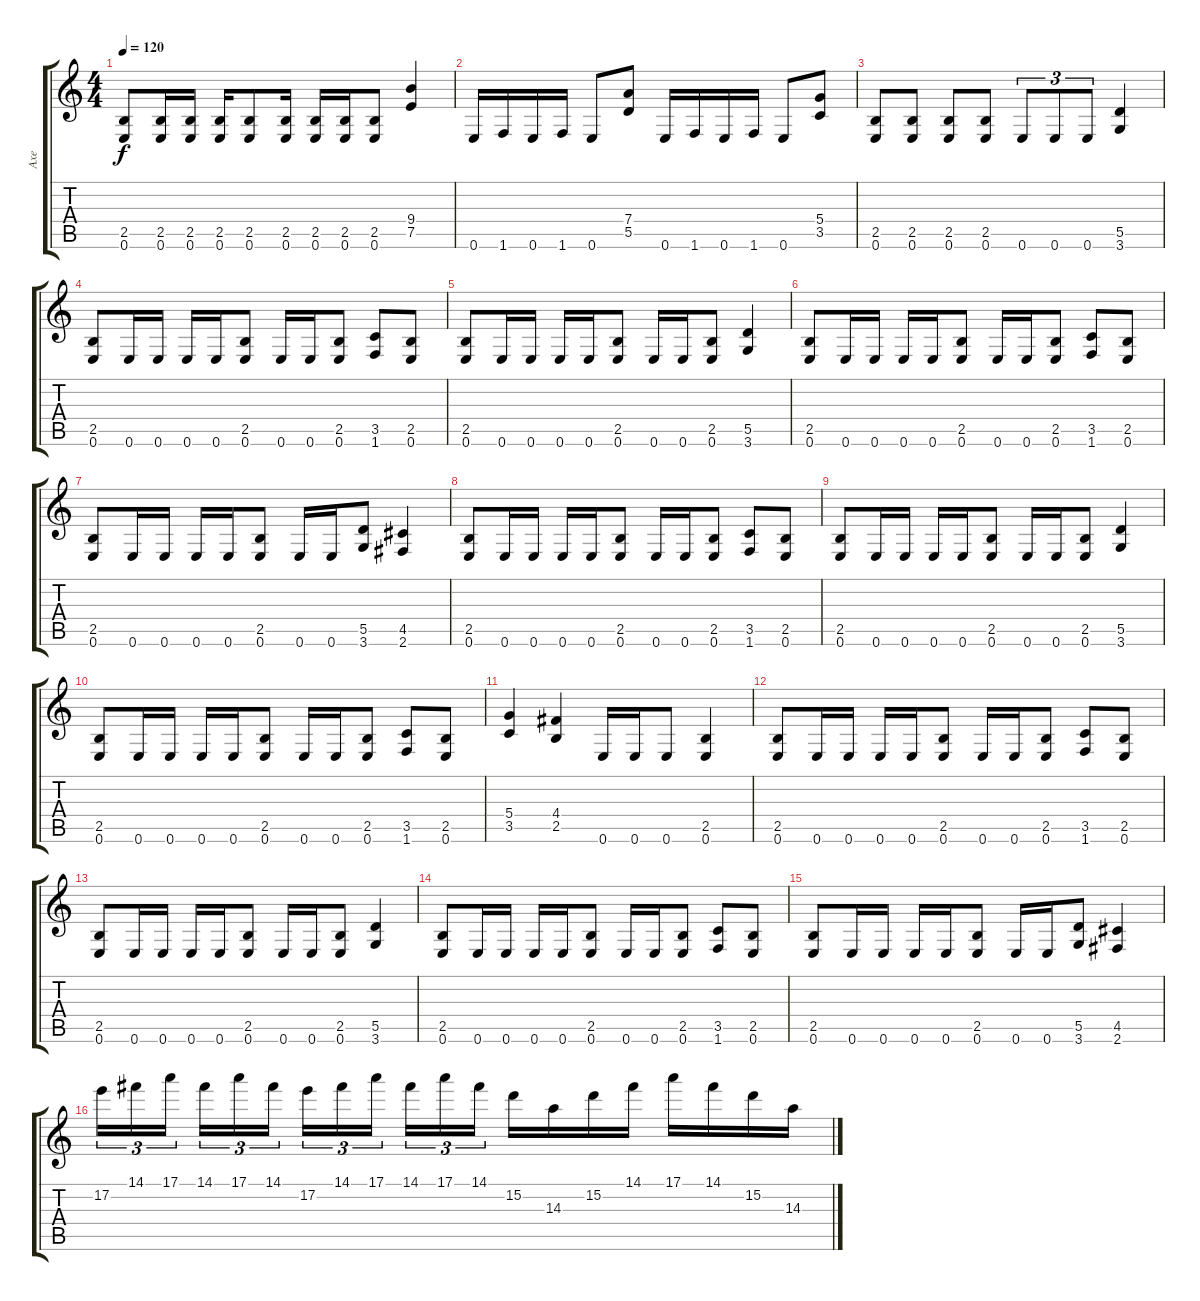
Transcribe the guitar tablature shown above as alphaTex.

\track ("Axe" "Axe") {instrument distortionguitar}
\staff {score tabs}
\tuning (E4 B3 G3 D3 A2 E2) {hide}
\ts (4 4)
\tempo 120
\clef g2
\ks c
(2.5 0.6).8{dy f} (2.5 0.6).16 (2.5 0.6).16 (2.5 0.6).16 (2.5 0.6).8 (2.5 0.6).16 (2.5 0.6).16 (2.5 0.6).16 (2.5 0.6).8 (9.4 7.5).4 |
0.6.16 1.6.16 0.6.16 1.6.16 0.6.8 (7.4 5.5).8 0.6.16 1.6.16 0.6.16 1.6.16 0.6.8 (5.4 3.5).8 |
(2.5 0.6).8 (2.5 0.6).8 (2.5 0.6).8 (2.5 0.6).8 0.6.8{tu (3 2)} 0.6.8{tu (3 2)} 0.6.8{tu (3 2)} (5.5 3.6).4 |
(2.5 0.6).8 0.6.16 0.6.16 0.6.16 0.6.16 (2.5 0.6).8 0.6.16 0.6.16 (2.5 0.6).8 (3.5 1.6).8 (2.5 0.6).8 |
(2.5 0.6).8 0.6.16 0.6.16 0.6.16 0.6.16 (2.5 0.6).8 0.6.16 0.6.16 (2.5 0.6).8 (5.5 3.6).4 |
(2.5 0.6).8 0.6.16 0.6.16 0.6.16 0.6.16 (2.5 0.6).8 0.6.16 0.6.16 (2.5 0.6).8 (3.5 1.6).8 (2.5 0.6).8 |
(2.5 0.6).8 0.6.16 0.6.16 0.6.16 0.6.16 (2.5 0.6).8 0.6.16 0.6.16 (5.5 3.6).8 (4.5 2.6).4 |
(2.5 0.6).8 0.6.16 0.6.16 0.6.16 0.6.16 (2.5 0.6).8 0.6.16 0.6.16 (2.5 0.6).8 (3.5 1.6).8 (2.5 0.6).8 |
(2.5 0.6).8 0.6.16 0.6.16 0.6.16 0.6.16 (2.5 0.6).8 0.6.16 0.6.16 (2.5 0.6).8 (5.5 3.6).4 |
(2.5 0.6).8 0.6.16 0.6.16 0.6.16 0.6.16 (2.5 0.6).8 0.6.16 0.6.16 (2.5 0.6).8 (3.5 1.6).8 (2.5 0.6).8 |
(5.4 3.5).4 (4.4 2.5).4 0.6.16 0.6.16 0.6.8 (2.5 0.6).4 |
(2.5 0.6).8 0.6.16 0.6.16 0.6.16 0.6.16 (2.5 0.6).8 0.6.16 0.6.16 (2.5 0.6).8 (3.5 1.6).8 (2.5 0.6).8 |
(2.5 0.6).8 0.6.16 0.6.16 0.6.16 0.6.16 (2.5 0.6).8 0.6.16 0.6.16 (2.5 0.6).8 (5.5 3.6).4 |
(2.5 0.6).8 0.6.16 0.6.16 0.6.16 0.6.16 (2.5 0.6).8 0.6.16 0.6.16 (2.5 0.6).8 (3.5 1.6).8 (2.5 0.6).8 |
(2.5 0.6).8 0.6.16 0.6.16 0.6.16 0.6.16 (2.5 0.6).8 0.6.16 0.6.16 (5.5 3.6).8 (4.5 2.6).4 |
17.2.16{tu (3 2)} 14.1.16{tu (3 2)} 17.1.16{tu (3 2)} 14.1.16{tu (3 2)} 17.1.16{tu (3 2)} 14.1.16{tu (3 2)} 17.2.16{tu (3 2)} 14.1.16{tu (3 2)} 17.1.16{tu (3 2)} 14.1.16{tu (3 2)} 17.1.16{tu (3 2)} 14.1.16{tu (3 2)} 15.2.16 14.3.16 15.2.16 14.1.16 17.1.16 14.1.16 15.2.16 14.3.16
